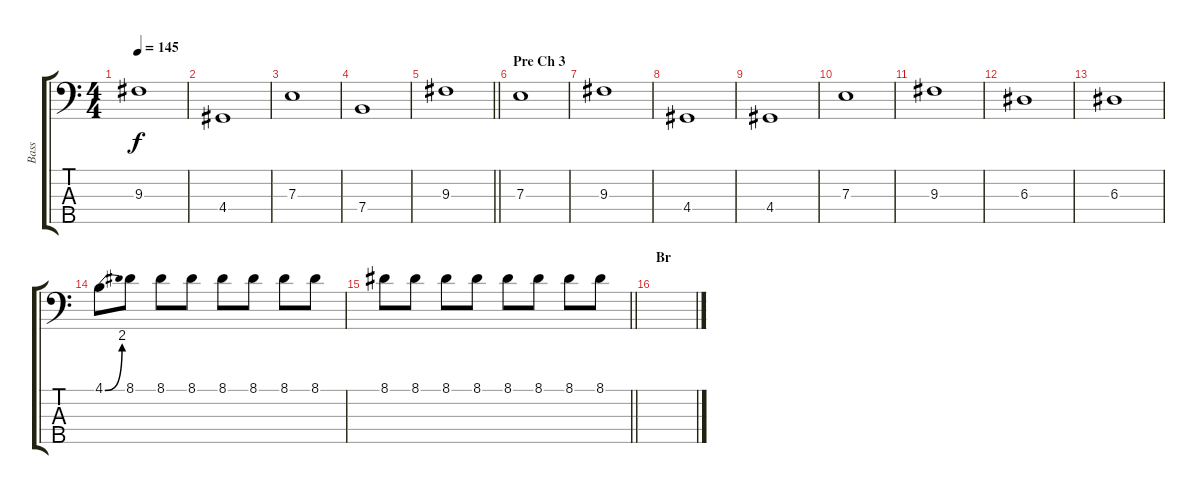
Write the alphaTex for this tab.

\track ("Bass" "Bass") {instrument electricbassfinger}
\staff {score tabs}
\tuning (G2 D2 A1 E1 B0) {hide}
\ts (4 4)
\tempo 145
\clef f4
\ks c
9.3.1{dy f} |
4.4.1 |
7.3.1 |
7.4.1 |
\barLineRight lightlight
9.3.1 |
\section ("" "Pre Ch 3")
7.3.1 |
9.3.1 |
4.4.1 |
4.4.1 |
7.3.1 |
9.3.1 |
6.3.1 |
6.3.1 |
4.1{be (bend 0 0 60 8)}.8 8.1.8 8.1.8 8.1.8 8.1.8 8.1.8 8.1.8 8.1.8 |
\barLineRight lightlight
8.1.8 8.1.8 8.1.8 8.1.8 8.1.8 8.1.8 8.1.8 8.1.8 |
\section ("" "Br")
